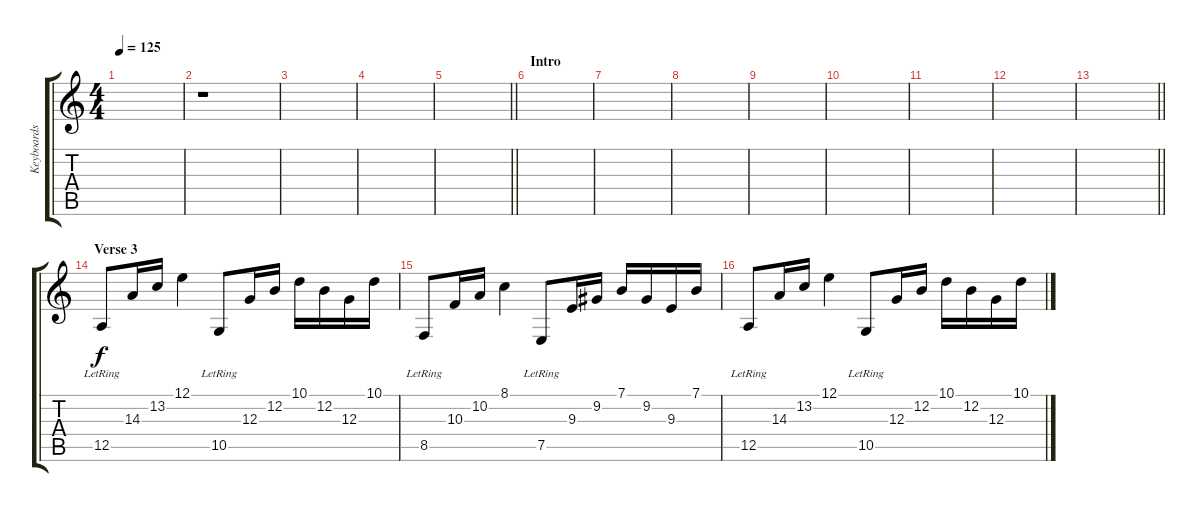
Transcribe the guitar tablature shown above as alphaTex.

\track ("Keyboards (John Frusciante)/Trumpet (Fle" "Keyboards ") {instrument harpsichord}
\staff {score tabs}
\tuning (E4 B3 G3 D3 A2 E2) {hide}
\ts (4 4)
\tempo 125
\clef g2
\ks c
|
r.1 |
|
|
\barLineRight lightlight
|
\section ("" "Intro")
|
|
|
|
|
|
|
\barLineRight lightlight
|
\section ("" "Verse 3")
12.5{lr}.8 14.3.16 13.2.16 12.1.4 10.5{lr}.8 12.3.16 12.2.16 10.1.16 12.2.16 12.3.16 10.1.16 |
8.5{lr}.8 10.3.16 10.2.16 8.1.4 7.5{lr}.8 9.3.16 9.2.16 7.1.16 9.2.16 9.3.16 7.1.16 |
12.5{lr}.8 14.3.16 13.2.16 12.1.4 10.5{lr}.8 12.3.16 12.2.16 10.1.16 12.2.16 12.3.16 10.1.16
